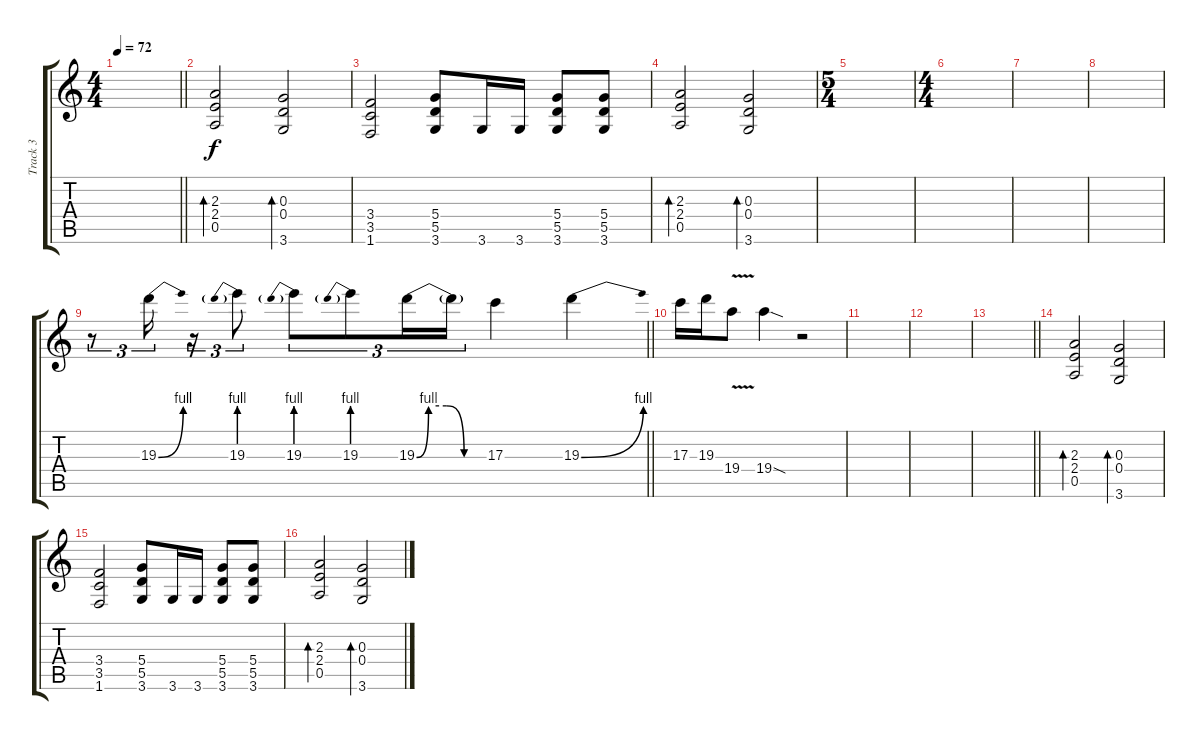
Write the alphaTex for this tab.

\track ("Track 3" "Track 3") {instrument overdrivenguitar}
\staff {score tabs}
\tuning (E4 B3 G3 D3 A2 E2) {hide}
\ts (4 4)
\tempo 72
\clef g2
\barLineRight lightlight
\ks c
|
(2.3 2.4 0.5).2{bd 60} (0.3 0.4 3.6).2{bd 60} |
(3.4 3.5 1.6).2 (5.4 5.5 3.6).8 3.6.16 3.6.16 (5.4 5.5 3.6).8 (5.4 5.5 3.6).8 |
(2.3 2.4 0.5).2{bd 60} (0.3 0.4 3.6).2{bd 60} |
\ts (5 4)
|
\ts (4 4)
|
|
|
\barLineRight lightlight
r.8{tu (3 2)} 19.3{be (bend 0 0 60 4)}.16{tu (3 2) volume 13} r.16{tu (3 2)} 19.3{be (prebend 0 4 60 4)}.8{tu (3 2)} 19.3{be (prebend 0 4 60 4)}.8{tu (3 2)} 19.3{be (prebend 0 4 60 4)}.8{tu (3 2)} 19.3{be (custom 0 0 10 4 25 4 40 0 60 0)}.16{tu (3 2)} 19.3{t}.16{tu (3 2)} 17.3.4 19.3{be (bend 0 0 60 4)}.4 |
17.3.16 19.3.16 19.4{v}.8 19.4{sod}.4 r.2 |
|
|
\barLineRight lightlight
|
(2.3 2.4 0.5).2{bd 60} (0.3 0.4 3.6).2{bd 60} |
(3.4 3.5 1.6).2 (5.4 5.5 3.6).8 3.6.16 3.6.16 (5.4 5.5 3.6).8 (5.4 5.5 3.6).8 |
(2.3 2.4 0.5).2{bd 60} (0.3 0.4 3.6).2{bd 60}
